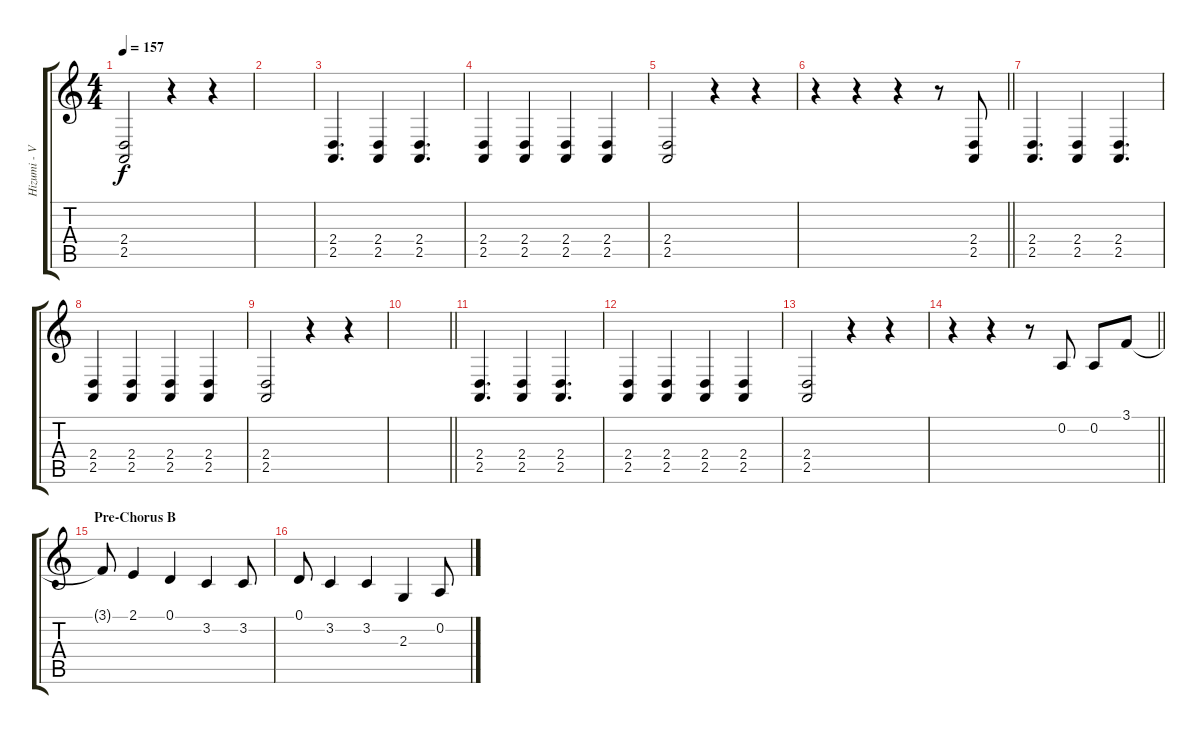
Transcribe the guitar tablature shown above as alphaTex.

\track ("Hizumi - Vocals" "Hizumi - V") {instrument lead6voice}
\staff {score tabs}
\tuning (D4 A3 F3 C3 G2 D2) {hide}
\ts (4 4)
\tempo 157
\clef g2
\ks c
(2.4 2.5).2{dy f} r.4 r.4 |
|
(2.4 2.5).4{d} (2.4 2.5).4 (2.4 2.5).4{d} |
(2.4 2.5).4 (2.4 2.5).4 (2.4 2.5).4 (2.4 2.5).4 |
(2.4 2.5).2 r.4 r.4 |
\barLineRight lightlight
r.4 r.4 r.4 r.8 (2.4 2.5).8 |
\section ("" "")
(2.4 2.5).4{d} (2.4 2.5).4 (2.4 2.5).4{d} |
(2.4 2.5).4 (2.4 2.5).4 (2.4 2.5).4 (2.4 2.5).4 |
(2.4 2.5).2 r.4 r.4 |
\barLineRight lightlight
|
(2.4 2.5).4{d} (2.4 2.5).4 (2.4 2.5).4{d} |
(2.4 2.5).4 (2.4 2.5).4 (2.4 2.5).4 (2.4 2.5).4 |
(2.4 2.5).2 r.4 r.4 |
\barLineRight lightlight
r.4 r.4 r.8 0.2.8 0.2.8 3.1.8 |
\section ("" "Pre-Chorus B")
3.1{t}.8 2.1.4 0.1.4 3.2.4 3.2.8 |
0.1.8 3.2.4 3.2.4 2.3.4 0.2.8
